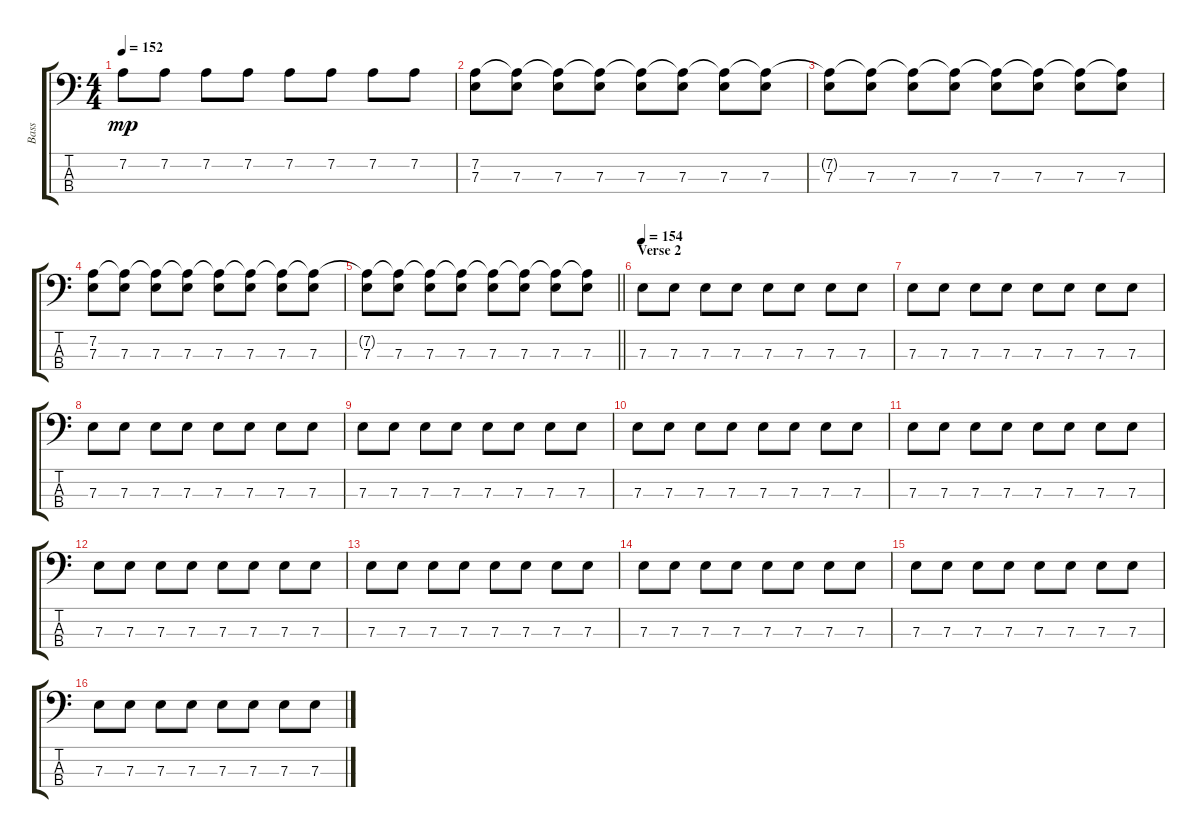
\track ("Bass" "Bass") {instrument electricbassfinger}
\staff {score tabs}
\tuning (G2 D2 A1 E1) {hide}
\ts (4 4)
\tempo 152
\clef f4
\ks c
7.2.8{dy mp} 7.2.8 7.2.8 7.2.8 7.2.8 7.2.8 7.2.8 7.2.8 |
(7.2 7.3).8 (7.2{t} 7.3).8 (7.2{t} 7.3).8 (7.2{t} 7.3).8 (7.2{t} 7.3).8 (7.2{t} 7.3).8 (7.2{t} 7.3).8 (7.2{t} 7.3).8 |
(7.2{t} 7.3).8 (7.2{t} 7.3).8 (7.2{t} 7.3).8 (7.2{t} 7.3).8 (7.2{t} 7.3).8 (7.2{t} 7.3).8 (7.2{t} 7.3).8 (7.2{t} 7.3).8 |
(7.2 7.3).8 (7.2{t} 7.3).8 (7.2{t} 7.3).8 (7.2{t} 7.3).8 (7.2{t} 7.3).8 (7.2{t} 7.3).8 (7.2{t} 7.3).8 (7.2{t} 7.3).8 |
\barLineRight lightlight
(7.2{t} 7.3).8 (7.2{t} 7.3).8 (7.2{t} 7.3).8 (7.2{t} 7.3).8 (7.2{t} 7.3).8 (7.2{t} 7.3).8 (7.2{t} 7.3).8 (7.2{t} 7.3).8 |
\section ("" "Verse 2")
\tempo 154
7.3.8 7.3.8 7.3.8 7.3.8 7.3.8 7.3.8 7.3.8 7.3.8 |
7.3.8 7.3.8 7.3.8 7.3.8 7.3.8 7.3.8 7.3.8 7.3.8 |
7.3.8 7.3.8 7.3.8 7.3.8 7.3.8 7.3.8 7.3.8 7.3.8 |
7.3.8 7.3.8 7.3.8 7.3.8 7.3.8 7.3.8 7.3.8 7.3.8 |
7.3.8 7.3.8 7.3.8 7.3.8 7.3.8 7.3.8 7.3.8 7.3.8 |
7.3.8 7.3.8 7.3.8 7.3.8 7.3.8 7.3.8 7.3.8 7.3.8 |
7.3.8 7.3.8 7.3.8 7.3.8 7.3.8 7.3.8 7.3.8 7.3.8 |
7.3.8 7.3.8 7.3.8 7.3.8 7.3.8 7.3.8 7.3.8 7.3.8 |
7.3.8 7.3.8 7.3.8 7.3.8 7.3.8 7.3.8 7.3.8 7.3.8 |
7.3.8 7.3.8 7.3.8 7.3.8 7.3.8 7.3.8 7.3.8 7.3.8 |
7.3.8 7.3.8 7.3.8 7.3.8 7.3.8 7.3.8 7.3.8 7.3.8
